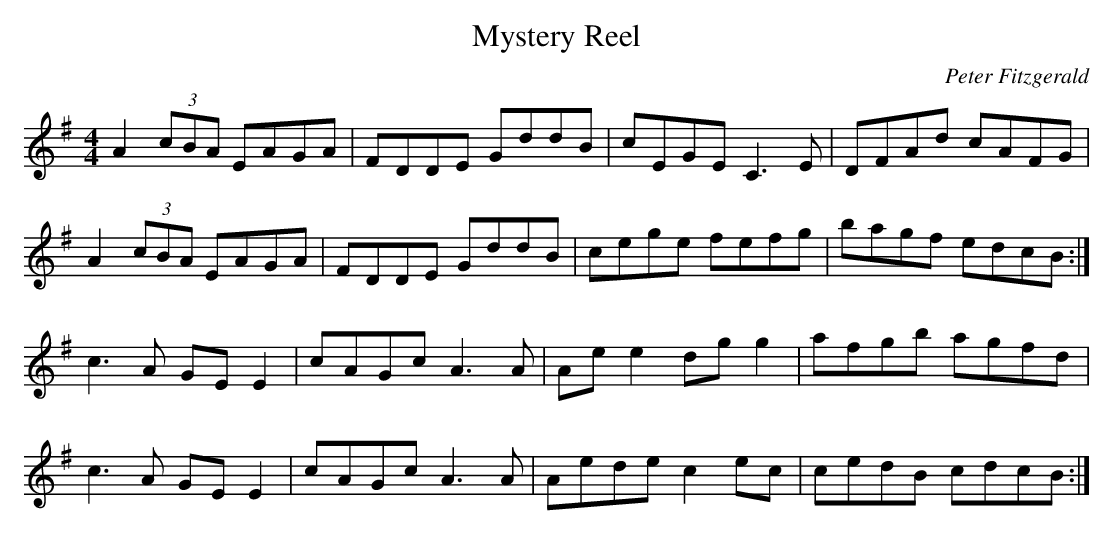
X:1
T: Mystery Reel
C: Peter Fitzgerald
M: 4/4
L: 1/8
K: Ador
A2 (3cBA EAGA | FDDE GddB | cEGE C3 E | DFAd cAFG |
A2 (3cBA EAGA | FDDE GddB | cege fefg | bagf edcB :|
c3 A GE E2 | cAGc A3 A | Ae e2 dg g2 | afgb agfd |
c3 A GE E2 | cAGc A3 A | Aede c2 ec | cedB cdcB :|
